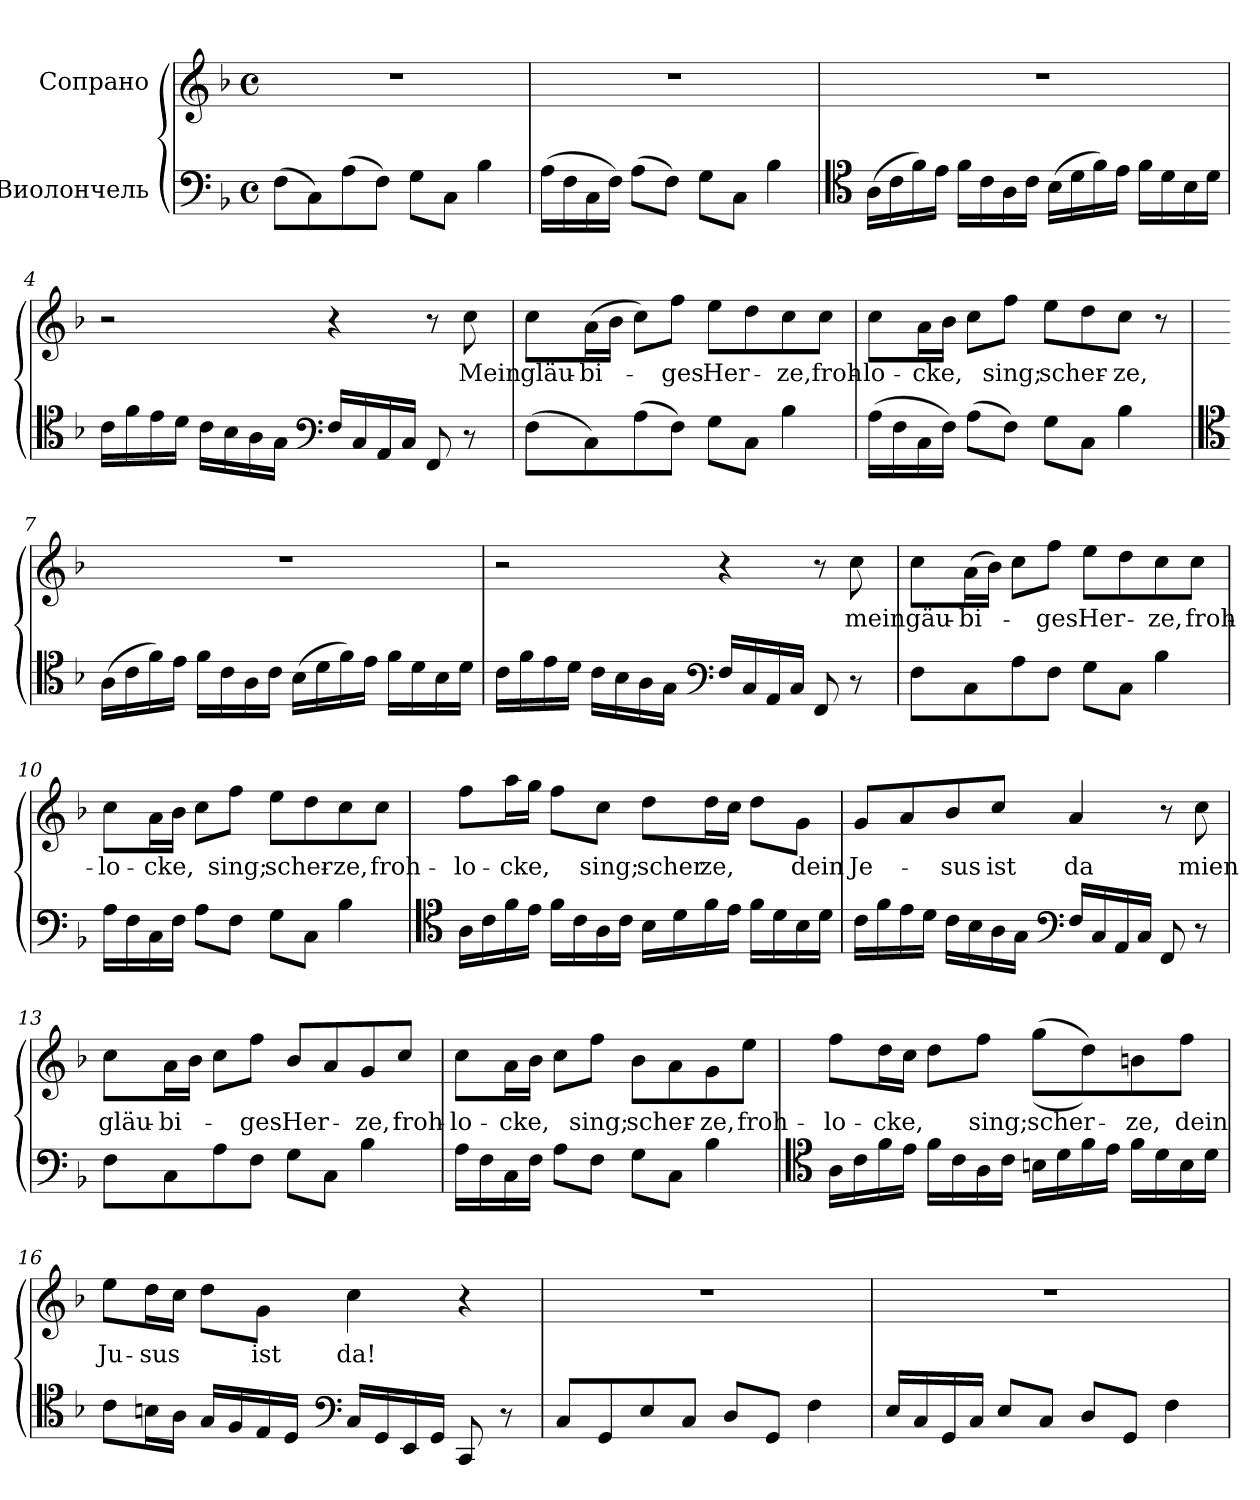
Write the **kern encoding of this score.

**kern	**kern	**text
*part2	*part1	*part1
*staff2	*staff1	*staff1
*I"Виолончель	*I"Сопрано	*
*clefF4	*clefG2	*
*k[b-]	*k[b-]	*
*M4/4	*M4/4	*
*met(c)	*met(c)	*
=1	=1	=1
(8F\L	1r	.
8C\)	.	.
(8A\	.	.
8F\J)	.	.
8G\L	.	.
8C\J	.	.
4B-\	.	.
=2	=2	=2
(16A\LL	1r	.
16F\	.	.
16C\	.	.
16F\JJ)	.	.
(8A\L	.	.
8F\J)	.	.
8G\L	.	.
8C\J	.	.
4B-\	.	.
=3	=3	=3
*clefC4	*	*
(16A\LL	1r	.
16c\	.	.
16f\)	.	.
16e\JJ	.	.
16f\LL	.	.
16c\	.	.
16A\	.	.
16c\JJ	.	.
(16B-\LL	.	.
16d\	.	.
16f\)	.	.
16e\JJ	.	.
16f\LL	.	.
16d\	.	.
16B-\	.	.
16d\JJ	.	.
!!LO:LB:g=z
=4	=4	=4
16c\LL	2r	.
16f\	.	.
16e\	.	.
16d\JJ	.	.
16c\LL	.	.
16B-\	.	.
16A\	.	.
16G\JJ	.	.
*clefF4	*	*
16F/LL	4r	.
16C/	.	.
16AA/	.	.
16C/JJ	.	.
8FF/	8r	.
!	!	!LO:LY:b
8r	8cc\	Mein
=5	=5	=5
!	!	!LO:LY:b
(8F\L	8cc\L	gläu-
!	!	!LO:LY:b
8C\)	(16a\L	-bi-
.	16b-\JJ	.
(8A\	8cc\L)	.
!	!	!LO:LY:b
8F\J)	8ff\J	-ges
!	!	!LO:LY:b
8G\L	8ee\L	Her-
8C\J	8dd\	.
!	!	!LO:LY:b
4B-\	8cc\	-ze,froh-
.	8cc\J	.
=6	=6	=6
!	!	!LO:LY:b
(16A\LL	8cc\L	-lo-
16F\	.	.
!	!	!LO:LY:b
16C\	16a\L	-cke,
16F\JJ)	16b-\JJ	.
(8A\L	8cc\L	.
!	!	!LO:LY:b
8F\J)	8ff\J	sing;
!	!	!LO:LY:b
8G\L	8ee\L	scher-
8C\J	8dd\	.
!	!	!LO:LY:b
4B-\	8cc\J	-ze,
.	8r	.
!!LO:LB:g=z
=7	=7	=7
*clefC4	*	*
(16A\LL	1r	.
16c\	.	.
16f\)	.	.
16e\JJ	.	.
16f\LL	.	.
16c\	.	.
16A\	.	.
16c\JJ	.	.
(16B-\LL	.	.
16d\	.	.
16f\)	.	.
16e\JJ	.	.
16f\LL	.	.
16d\	.	.
16B-\	.	.
16d\JJ	.	.
=8	=8	=8
16c\LL	2r	.
16f\	.	.
16e\	.	.
16d\JJ	.	.
16c\LL	.	.
16B-\	.	.
16A\	.	.
16G\JJ	.	.
*clefF4	*	*
16F/LL	4r	.
16C/	.	.
16AA/	.	.
16C/JJ	.	.
8FF/	8r	.
!	!	!LO:LY:b
8r	8cc\	mein
=9	=9	=9
!	!	!LO:LY:b
8F\L	8cc\L	gäu-
!	!	!LO:LY:b
8C\	(16a\L	-bi-
.	16b-\JJ)	.
8A\	8cc\L	.
!	!	!LO:LY:b
8F\J	8ff\J	-ges
!	!	!LO:LY:b
8G\L	8ee\L	Her-
8C\J	8dd\	.
!	!	!LO:LY:b
4B-\	8cc\	-ze,
!	!	!LO:LY:b
.	8cc\J	froh-
!!LO:LB:g=z
=10	=10	=10
!	!	!LO:LY:b
16A\LL	8cc\L	-lo-
16F\	.	.
!	!	!LO:LY:b
16C\	16a\L	-cke,
16F\JJ	16b-\JJ	.
8A\L	8cc\L	.
!	!	!LO:LY:b
8F\J	8ff\J	sing;
!	!	!LO:LY:b
8G\L	8ee\L	scher-
8C\J	8dd\	.
!	!	!LO:LY:b
4B-\	8cc\	-ze,
!	!	!LO:LY:b
.	8cc\J	froh-
=11	=11	=11
*clefC4	*	*
!	!	!LO:LY:b
16A\LL	8ff\L	-lo-
16c\	.	.
!	!	!LO:LY:b
16f\	16aa\L	-cke,
16e\JJ	16gg\JJ	.
16f\LL	8ff\L	.
16c\	.	.
!	!	!LO:LY:b
16A\	8cc\J	sing;
16c\JJ	.	.
!	!	!LO:LY:b
16B-\LL	8dd\L	scher
16d\	.	.
!	!	!LO:LY:b
16f\	16dd\L	ze,
16e\JJ	16cc\JJ	.
16f\LL	8dd\L	.
16d\	.	.
!	!	!LO:LY:b
16B-\	8g\J	dein
16d\JJ	.	.
=12	=12	=12
!	!	!LO:LY:b
16c\LL	8g/L	Je-
16f\	.	.
16e\	8a/	.
16d\JJ	.	.
!	!	!LO:LY:b
16c\LL	8b-/	-sus
16B-\	.	.
!	!	!LO:LY:b
16A\	8cc/J	ist
16G\JJ	.	.
*clefF4	*	*
!	!	!LO:LY:b
16F/LL	4a/	da
16C/	.	.
16AA/	.	.
16C/JJ	.	.
8FF/	8r	.
!	!	!LO:LY:b
8r	8cc\	mien
!!LO:LB:g=z
=13	=13	=13
!	!	!LO:LY:b
8F\L	8cc\L	gläu-
!	!	!LO:LY:b
8C\	16a\L	-bi-
.	16b-\JJ	.
8A\	8cc\L	.
!	!	!LO:LY:b
8F\J	8ff\J	-ges
!	!	!LO:LY:b
8G\L	8b-/L	Her-
8C\J	8a/	.
!	!	!LO:LY:b
4B-\	8g/	-ze,
!	!	!LO:LY:b
.	8cc/J	froh-
=14	=14	=14
!	!	!LO:LY:b
16A\LL	8cc\L	-lo-
16F\	.	.
!	!	!LO:LY:b
16C\	16a\L	-cke,
16F\JJ	16b-\JJ	.
8A\L	8cc\L	.
!	!	!LO:LY:b
8F\J	8ff\J	sing;
!	!	!LO:LY:b
8G\L	8b-\L	scher-
8C\J	8a\	.
!	!	!LO:LY:b
4B-\	8g\	-ze,
!	!	!LO:LY:b
.	8ee\J	froh-
=15	=15	=15
*clefC4	*	*
!	!	!LO:LY:b
16A\LL	8ff\L	-lo-
16c\	.	.
!	!	!LO:LY:b
16f\	16dd\L	-cke,
16e\JJ	16cc\JJ	.
16f\LL	8dd\L	.
16c\	.	.
!	!	!LO:LY:b
16A\	8ff\J	sing;
16c\JJ	.	.
!	!	!LO:LY:b
16Bn\LL	((8gg\L	scher-
16d\	.	.
16f\	8dd\))	.
16e\JJ	.	.
!	!	!LO:LY:b
16f\LL	8bn\	-ze,
16d\	.	.
!	!	!LO:LY:b
16B\	8ff\J	dein
16d\JJ	.	.
!!LO:LB:g=z
=16	=16	=16
!	!	!LO:LY:b
8c\L	8ee\L	Ju-
!	!	!LO:LY:b
16Bn\L	16dd\L	-sus
16A\JJ	16cc\JJ	.
16G/LL	8dd\L	.
16F/	.	.
!	!	!LO:LY:b
16E/	8g\J	ist
16D/JJ	.	.
*clefF4	*	*
!	!	!LO:LY:b
16C/LL	4cc\	da!
16GG/	.	.
16EE/	.	.
16GG/JJ	.	.
8CC/	4r	.
8r	.	.
=17	=17	=17
8C/L	1r	.
8GG/	.	.
8E/	.	.
8C/J	.	.
8D/L	.	.
8GG/J	.	.
4F\	.	.
=18	=18	=18
16E/LL	1r	.
16C/	.	.
16GG/	.	.
16C/JJ	.	.
8E/L	.	.
8C/J	.	.
8D/L	.	.
8GG/J	.	.
4F\	.	.
=	=	=
*-	*-	*-
